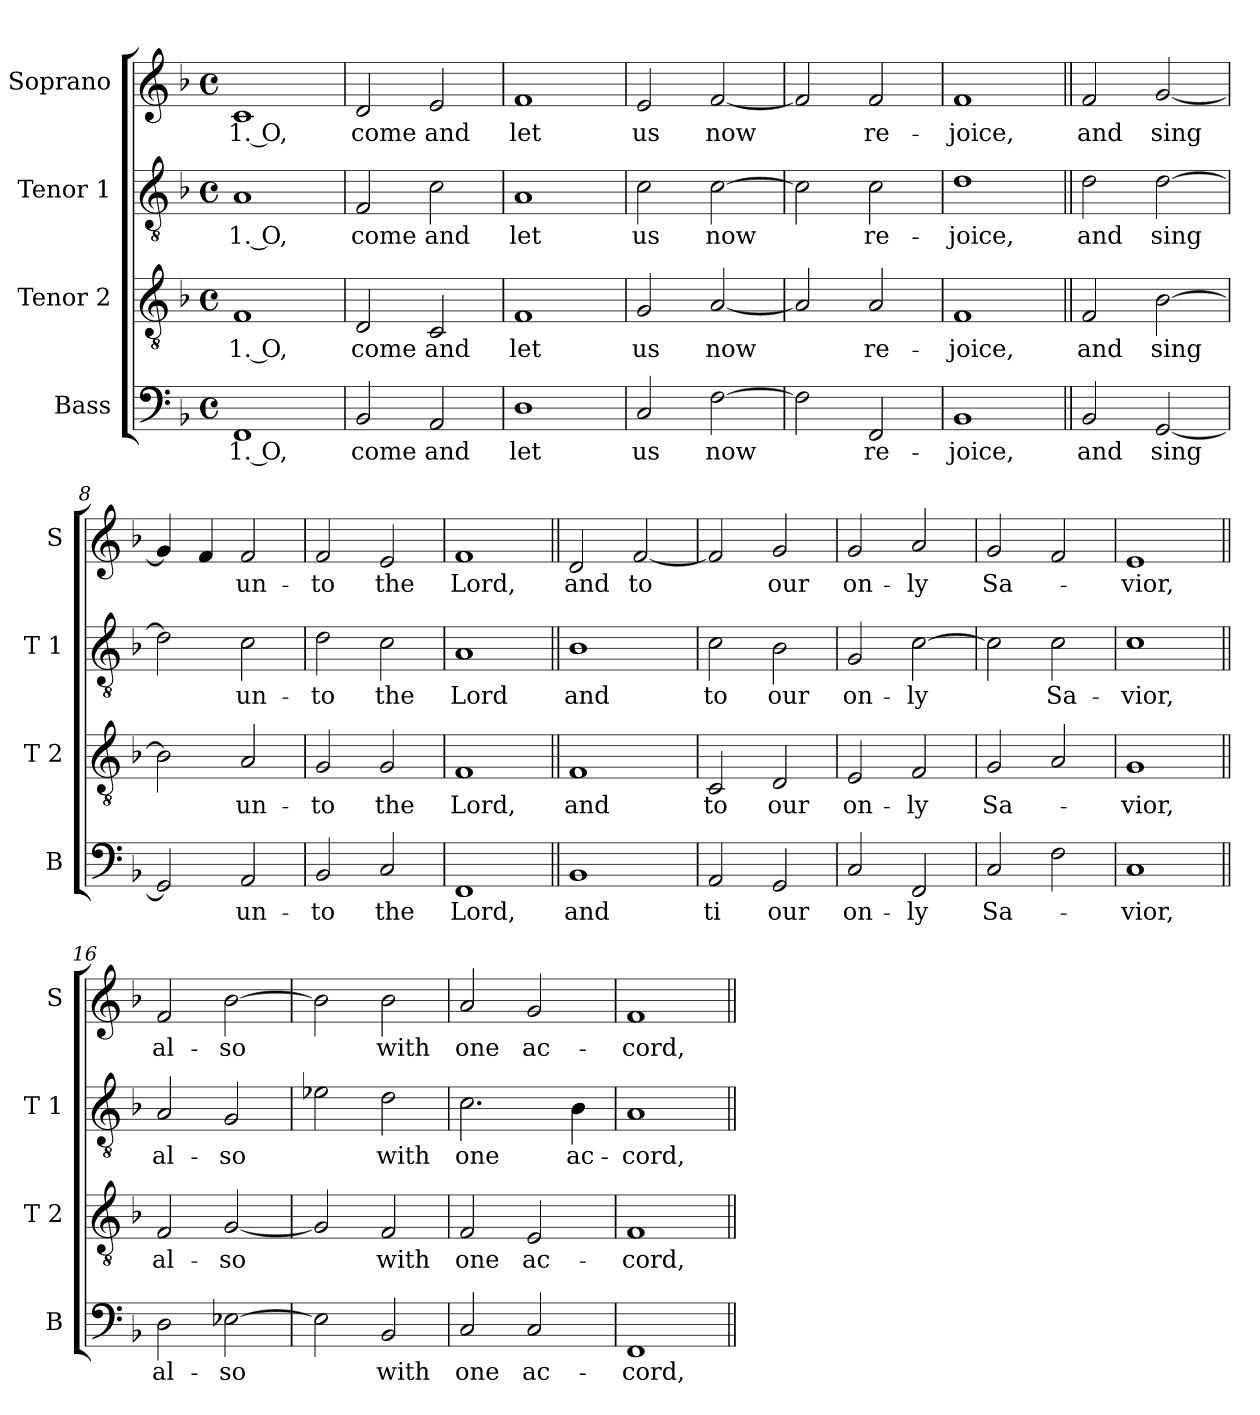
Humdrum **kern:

**kern	**text	**kern	**text	**kern	**text	**kern	**text
*part4	*part4	*part3	*part3	*part2	*part2	*part1	*part1
*staff4	*staff4	*staff3	*staff3	*staff2	*staff2	*staff1	*staff1
*I"Bass	*	*I"Tenor 2	*	*I"Tenor 1	*	*I"Soprano	*
*I'B	*	*I'T 2	*	*I'T 1	*	*I'S	*
*clefF4	*	*clefGv2	*	*clefGv2	*	*clefG2	*
*k[b-]	*	*k[b-]	*	*k[b-]	*	*k[b-]	*
*F:	*	*F:	*	*F:	*	*F:	*
*M4/4	*	*M4/4	*	*M4/4	*	*M4/4	*
*met(c)	*	*met(c)	*	*met(c)	*	*met(c)	*
=1	=1	=1	=1	=1	=1	=1	=1
!	!LO:LY:b	!	!LO:LY:b	!	!LO:LY:b	!	!LO:LY:b
1FF	1. O,	1F	1. O,	1A	1. O,	1c	1. O,
=2	=2	=2	=2	=2	=2	=2	=2
!	!LO:LY:b	!	!LO:LY:b	!	!LO:LY:b	!	!LO:LY:b
2BB-/	come	2D/	come	2F/	come	2d/	come
!	!LO:LY:b	!	!LO:LY:b	!	!LO:LY:b	!	!LO:LY:b
2AA/	and	2C/	and	2c\	and	2e/	and
=3	=3	=3	=3	=3	=3	=3	=3
!	!LO:LY:b	!	!LO:LY:b	!	!LO:LY:b	!	!LO:LY:b
1D	let	1F	let	1A	let	1f	let
=4	=4	=4	=4	=4	=4	=4	=4
!	!LO:LY:b	!	!LO:LY:b	!	!LO:LY:b	!	!LO:LY:b
2C/	us	2G/	us	2c\	us	2e/	us
!	!LO:LY:b	!	!LO:LY:b	!	!LO:LY:b	!	!LO:LY:b
[2F\	now	[2A/	now	[2c\	now	[2f/	now
=5	=5	=5	=5	=5	=5	=5	=5
2F\]	.	2A/]	.	2c\]	.	2f/]	.
!	!LO:LY:b	!	!LO:LY:b	!	!LO:LY:b	!	!LO:LY:b
2FF/	re-	2A/	re-	2c\	re-	2f/	re-
=6	=6	=6	=6	=6	=6	=6	=6
!	!LO:LY:b	!	!LO:LY:b	!	!LO:LY:b	!	!LO:LY:b
1BB-	-joice,	1F	-joice,	1d	-joice,	1f	-joice,
!!LO:LB:g=z
=7||	=7||	=7||	=7||	=7||	=7||	=7||	=7||
!	!LO:LY:b	!	!LO:LY:b	!	!LO:LY:b	!	!LO:LY:b
2BB-/	and	2F/	and	2d\	and	2f/	and
!	!LO:LY:b	!	!LO:LY:b	!	!LO:LY:b	!	!LO:LY:b
[2GG/	sing	[2B-\	sing	[2d\	sing	[2g/	sing
=8	=8	=8	=8	=8	=8	=8	=8
2GG/]	.	2B-\]	.	2d\]	.	4g/]	.
.	.	.	.	.	.	4f/	.
!	!LO:LY:b	!	!LO:LY:b	!	!LO:LY:b	!	!LO:LY:b
2AA/	un-	2A/	un-	2c\	un-	2f/	un-
=9	=9	=9	=9	=9	=9	=9	=9
!	!LO:LY:b	!	!LO:LY:b	!	!LO:LY:b	!	!LO:LY:b
2BB-/	-to	2G/	-to	2d\	-to	2f/	-to
!	!LO:LY:b	!	!LO:LY:b	!	!LO:LY:b	!	!LO:LY:b
2C/	the	2G/	the	2c\	the	2e/	the
=10	=10	=10	=10	=10	=10	=10	=10
!	!LO:LY:b	!	!LO:LY:b	!	!LO:LY:b	!	!LO:LY:b
1FF	Lord,	1F	Lord,	1A	Lord	1f	Lord,
=11||	=11||	=11||	=11||	=11||	=11||	=11||	=11||
!	!LO:LY:b	!	!LO:LY:b	!	!LO:LY:b	!	!LO:LY:b
1BB-	and	1F	and	1B-	and	2d/	and
!	!	!	!	!	!	!	!LO:LY:b
.	.	.	.	.	.	[2f/	to
=12	=12	=12	=12	=12	=12	=12	=12
!	!LO:LY:b	!	!LO:LY:b	!	!LO:LY:b	!	!
2AA/	ti	2C/	to	2c\	to	2f/]	.
!	!LO:LY:b	!	!LO:LY:b	!	!LO:LY:b	!	!LO:LY:b
2GG/	our	2D/	our	2B-\	our	2g/	our
!!LO:LB:g=z
=13	=13	=13	=13	=13	=13	=13	=13
!	!LO:LY:b	!	!LO:LY:b	!	!LO:LY:b	!	!LO:LY:b
2C/	on-	2E/	on-	2G/	on-	2g/	on-
!	!LO:LY:b	!	!LO:LY:b	!	!LO:LY:b	!	!LO:LY:b
2FF/	-ly	2F/	-ly	[2c\	-ly	2a/	-ly
=14	=14	=14	=14	=14	=14	=14	=14
!	!LO:LY:b	!	!LO:LY:b	!	!	!	!LO:LY:b
2C/	Sa-	2G/	Sa-	2c\]	.	2g/	Sa-
!	!	!	!	!	!LO:LY:b	!	!
2F\	.	2A/	.	2c\	Sa-	2f/	.
=15	=15	=15	=15	=15	=15	=15	=15
!	!LO:LY:b	!	!LO:LY:b	!	!LO:LY:b	!	!LO:LY:b
1C	-vior,	1G	-vior,	1c	-vior,	1e	-vior,
=16||	=16||	=16||	=16||	=16||	=16||	=16||	=16||
!	!LO:LY:b	!	!LO:LY:b	!	!LO:LY:b	!	!LO:LY:b
2D\	al-	2F/	al-	2A/	al-	2f/	al-
!	!LO:LY:b	!	!LO:LY:b	!	!LO:LY:b	!	!LO:LY:b
[2E-X\	-so	[2G/	-so	2G/	-so	[2b-\	-so
=17	=17	=17	=17	=17	=17	=17	=17
2E-\]	.	2G/]	.	2e-X\	.	2b-\]	.
!	!LO:LY:b	!	!LO:LY:b	!	!LO:LY:b	!	!LO:LY:b
2BB-/	with	2F/	with	2d\	with	2b-\	with
=18	=18	=18	=18	=18	=18	=18	=18
!	!LO:LY:b	!	!LO:LY:b	!	!LO:LY:b	!	!LO:LY:b
2C/	one	2F/	one	2.c\	one	2a/	one
!	!LO:LY:b	!	!LO:LY:b	!	!	!	!LO:LY:b
2C/	ac-	2E/	ac-	.	.	2g/	ac-
!	!	!	!	!	!LO:LY:b	!	!
.	.	.	.	4B-\	ac-	.	.
=19	=19	=19	=19	=19	=19	=19	=19
!	!LO:LY:b	!	!LO:LY:b	!	!LO:LY:b	!	!LO:LY:b
1FF	-cord,	1F	-cord,	1A	-cord,	1f	-cord,
=||	=||	=||	=||	=||	=||	=||	=||
*-	*-	*-	*-	*-	*-	*-	*-
